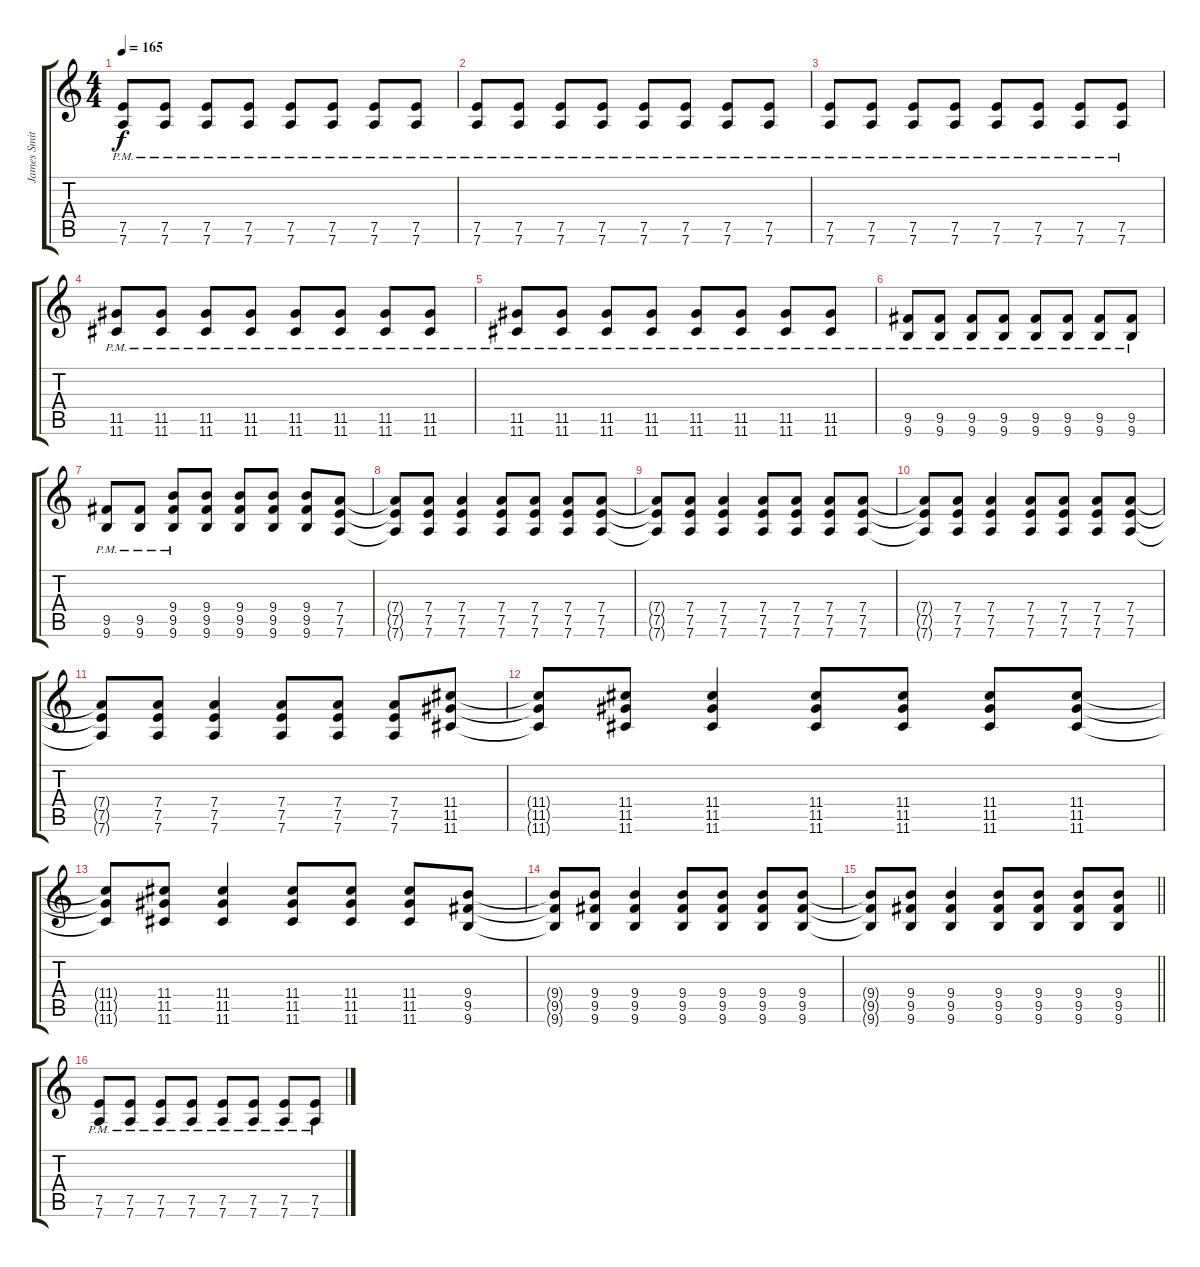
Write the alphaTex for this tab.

\track ("James Smith" "James Smit") {instrument distortionguitar}
\staff {score tabs}
\tuning (E4 B3 G3 D3 A2 D2) {hide}
\ts (4 4)
\tempo 165
\clef g2
\ks c
(7.5{pm} 7.6{pm}).8{dy f} (7.5{pm} 7.6{pm}).8 (7.5{pm} 7.6{pm}).8 (7.5{pm} 7.6{pm}).8 (7.5{pm} 7.6{pm}).8 (7.5{pm} 7.6{pm}).8 (7.5{pm} 7.6{pm}).8 (7.5{pm} 7.6{pm}).8 |
(7.5{pm} 7.6{pm}).8 (7.5{pm} 7.6{pm}).8 (7.5{pm} 7.6{pm}).8 (7.5{pm} 7.6{pm}).8 (7.5{pm} 7.6{pm}).8 (7.5{pm} 7.6{pm}).8 (7.5{pm} 7.6{pm}).8 (7.5{pm} 7.6{pm}).8 |
(7.5{pm} 7.6{pm}).8 (7.5{pm} 7.6{pm}).8 (7.5{pm} 7.6{pm}).8 (7.5{pm} 7.6{pm}).8 (7.5{pm} 7.6{pm}).8 (7.5{pm} 7.6{pm}).8 (7.5{pm} 7.6{pm}).8 (7.5{pm} 7.6{pm}).8 |
(11.5{pm} 11.6{pm}).8 (11.5{pm} 11.6{pm}).8 (11.5{pm} 11.6{pm}).8 (11.5{pm} 11.6{pm}).8 (11.5{pm} 11.6{pm}).8 (11.5{pm} 11.6{pm}).8 (11.5{pm} 11.6{pm}).8 (11.5{pm} 11.6{pm}).8 |
(11.5{pm} 11.6{pm}).8 (11.5{pm} 11.6{pm}).8 (11.5{pm} 11.6{pm}).8 (11.5{pm} 11.6{pm}).8 (11.5{pm} 11.6{pm}).8 (11.5{pm} 11.6{pm}).8 (11.5{pm} 11.6{pm}).8 (11.5{pm} 11.6{pm}).8 |
(9.5{pm} 9.6{pm}).8 (9.5{pm} 9.6{pm}).8 (9.5{pm} 9.6{pm}).8 (9.5{pm} 9.6{pm}).8 (9.5{pm} 9.6{pm}).8 (9.5{pm} 9.6{pm}).8 (9.5{pm} 9.6{pm}).8 (9.5{pm} 9.6{pm}).8 |
(9.5{pm} 9.6{pm}).8 (9.5{pm} 9.6{pm}).8 (9.4{pm} 9.5{pm} 9.6{pm}).8 (9.4 9.5 9.6).8 (9.4 9.5 9.6).8 (9.4 9.5 9.6).8 (9.4 9.5 9.6).8 (7.4 7.5 7.6).8 |
(7.4{t} 7.5{t} 7.6{t}).8 (7.4 7.5 7.6).8 (7.4 7.5 7.6).4 (7.4 7.5 7.6).8 (7.4 7.5 7.6).8 (7.4 7.5 7.6).8 (7.4 7.5 7.6).8 |
(7.4{t} 7.5{t} 7.6{t}).8 (7.4 7.5 7.6).8 (7.4 7.5 7.6).4 (7.4 7.5 7.6).8 (7.4 7.5 7.6).8 (7.4 7.5 7.6).8 (7.4 7.5 7.6).8 |
(7.4{t} 7.5{t} 7.6{t}).8 (7.4 7.5 7.6).8 (7.4 7.5 7.6).4 (7.4 7.5 7.6).8 (7.4 7.5 7.6).8 (7.4 7.5 7.6).8 (7.4 7.5 7.6).8 |
(7.4{t} 7.5{t} 7.6{t}).8 (7.4 7.5 7.6).8 (7.4 7.5 7.6).4 (7.4 7.5 7.6).8 (7.4 7.5 7.6).8 (7.4 7.5 7.6).8 (11.4 11.5 11.6).8 |
(11.4{t} 11.5{t} 11.6{t}).8 (11.4 11.5 11.6).8 (11.4 11.5 11.6).4 (11.4 11.5 11.6).8 (11.4 11.5 11.6).8 (11.4 11.5 11.6).8 (11.4 11.5 11.6).8 |
(11.4{t} 11.5{t} 11.6{t}).8 (11.4 11.5 11.6).8 (11.4 11.5 11.6).4 (11.4 11.5 11.6).8 (11.4 11.5 11.6).8 (11.4 11.5 11.6).8 (9.4 9.5 9.6).8 |
(9.4{t} 9.5{t} 9.6{t}).8 (9.4 9.5 9.6).8 (9.4 9.5 9.6).4 (9.4 9.5 9.6).8 (9.4 9.5 9.6).8 (9.4 9.5 9.6).8 (9.4 9.5 9.6).8 |
\barLineRight lightlight
(9.4{t} 9.5{t} 9.6{t}).8 (9.4 9.5 9.6).8 (9.4 9.5 9.6).4 (9.4 9.5 9.6).8 (9.4 9.5 9.6).8 (9.4 9.5 9.6).8 (9.4 9.5 9.6).8 |
\section ("" "")
(7.5{pm} 7.6{pm}).8 (7.5{pm} 7.6{pm}).8 (7.5{pm} 7.6{pm}).8 (7.5{pm} 7.6{pm}).8 (7.5{pm} 7.6{pm}).8 (7.5{pm} 7.6{pm}).8 (7.5{pm} 7.6{pm}).8 (7.5{pm} 7.6{pm}).8
